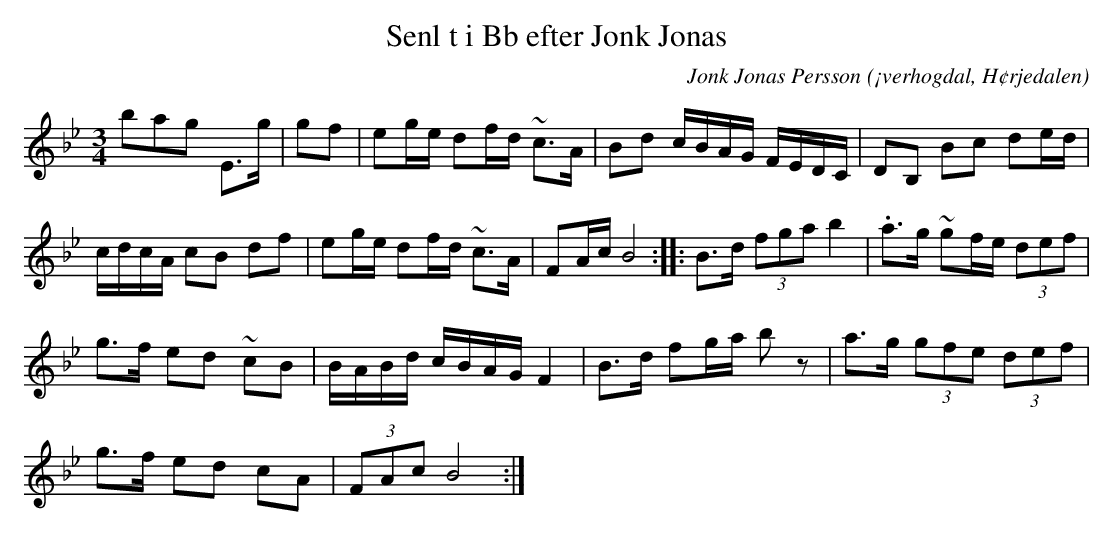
X:1
T:Senl t i Bb efter Jonk Jonas
O:¡verhogdal, H¢rjedalen
M:3/4
C:Jonk Jonas Persson
K:Bb
bag 2 E>g |gf | eg/2e/2 df/2d/2 ~c>A | Bd c/2B/2A/2G/2 F/2E/2D/2C/2 | DB, Bc de/2d/2 |
 c/2d/2c/2A/2 cB df | eg/2e/2 df/2d/2 ~c>A | FA/2c/2 B4 :: B>d (3fga b2 | .a>g ~gf/2e/2 (3def |
g>f ed ~cB | B/2A/2B/2d/2 c/2B/2A/2G/2 F2 | B>d fg/2a/2 b z | a>g (3gfe (3def |
g>f ed cA | (3FAc B4 :|
